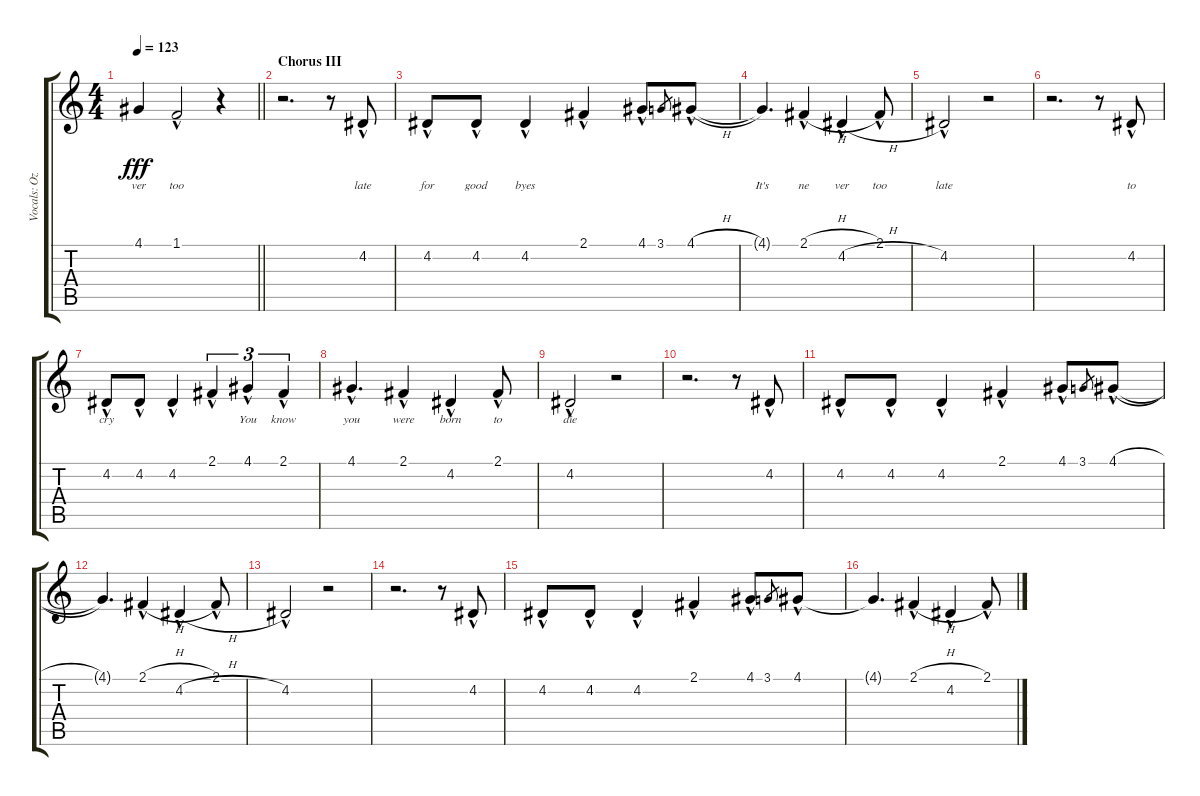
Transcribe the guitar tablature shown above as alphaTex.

\track ("Vocals: Ozzy" "Vocals: Oz") {instrument lead2sawtooth}
\staff {score tabs}
\tuning (E4 B3 G3 D3 A2 E2) {hide}
\ts (4 4)
\tempo 123
\clef g2
\barLineRight lightlight
\ks c
4.1{t}.4{lyrics (0 "ver") lyrics (1 "") lyrics (2 "") lyrics (3 "") lyrics (4 "") dy fff} 1.1{hac}.2{lyrics (0 "too") lyrics (1 "") lyrics (2 "") lyrics (3 "") lyrics (4 "")} r.4 |
\section ("" "Chorus III")
r.2{d} r.8 4.2{hac}.8{lyrics (0 "late") lyrics (1 "") lyrics (2 "") lyrics (3 "") lyrics (4 "")} |
4.2{hac}.8{lyrics (0 "for") lyrics (1 "") lyrics (2 "") lyrics (3 "") lyrics (4 "")} 4.2{hac}.8{lyrics (0 "good") lyrics (1 "") lyrics (2 "") lyrics (3 "") lyrics (4 "")} 4.2{hac}.4{lyrics (0 "byes") lyrics (1 "") lyrics (2 "") lyrics (3 "") lyrics (4 "")} 2.1{hac}.4{lyrics (0 "") lyrics (1 "") lyrics (2 "") lyrics (3 "") lyrics (4 "")} 4.1{hac}.8{lyrics (0 "") lyrics (1 "") lyrics (2 "") lyrics (3 "") lyrics (4 "")} 3.1.8{lyrics (0 "") lyrics (1 "") lyrics (2 "") lyrics (3 "") lyrics (4 "") gr} 4.1{h hac}.8{lyrics (0 "") lyrics (1 "") lyrics (2 "") lyrics (3 "") lyrics (4 "")} |
4.1{t}.4{d lyrics (0 "It's") lyrics (1 "") lyrics (2 "") lyrics (3 "") lyrics (4 "")} 2.1{h hac}.4{lyrics (0 "ne") lyrics (1 "") lyrics (2 "") lyrics (3 "") lyrics (4 "")} 4.2{h hac}.4{lyrics (0 "ver") lyrics (1 "") lyrics (2 "") lyrics (3 "") lyrics (4 "")} 2.1{hac}.8{lyrics (0 "too") lyrics (1 "") lyrics (2 "") lyrics (3 "") lyrics (4 "")} |
4.2{hac}.2{lyrics (0 "late") lyrics (1 "") lyrics (2 "") lyrics (3 "") lyrics (4 "")} r.2 |
r.2{d} r.8 4.2{hac}.8{lyrics (0 "to") lyrics (1 "") lyrics (2 "") lyrics (3 "") lyrics (4 "")} |
4.2{hac}.8{lyrics (0 "cry") lyrics (1 "") lyrics (2 "") lyrics (3 "") lyrics (4 "")} 4.2{hac}.8{lyrics (0 "") lyrics (1 "") lyrics (2 "") lyrics (3 "") lyrics (4 "")} 4.2{hac}.4{lyrics (0 "") lyrics (1 "") lyrics (2 "") lyrics (3 "") lyrics (4 "")} 2.1{hac}.4{tu (3 2) lyrics (0 "") lyrics (1 "") lyrics (2 "") lyrics (3 "") lyrics (4 "")} 4.1{hac}.4{tu (3 2) lyrics (0 "You") lyrics (1 "") lyrics (2 "") lyrics (3 "") lyrics (4 "")} 2.1{hac}.4{tu (3 2) lyrics (0 "know") lyrics (1 "") lyrics (2 "") lyrics (3 "") lyrics (4 "")} |
4.1{hac}.4{d lyrics (0 "you") lyrics (1 "") lyrics (2 "") lyrics (3 "") lyrics (4 "")} 2.1{hac}.4{lyrics (0 "were") lyrics (1 "") lyrics (2 "") lyrics (3 "") lyrics (4 "")} 4.2{hac}.4{lyrics (0 "born") lyrics (1 "") lyrics (2 "") lyrics (3 "") lyrics (4 "")} 2.1{hac}.8{lyrics (0 "to") lyrics (1 "") lyrics (2 "") lyrics (3 "") lyrics (4 "")} |
4.2{hac}.2{lyrics (0 "die") lyrics (1 "") lyrics (2 "") lyrics (3 "") lyrics (4 "")} r.2 |
r.2{d} r.8 4.2{hac}.8{lyrics (0 "") lyrics (1 "") lyrics (2 "") lyrics (3 "") lyrics (4 "")} |
4.2{hac}.8{lyrics (0 "") lyrics (1 "") lyrics (2 "") lyrics (3 "") lyrics (4 "")} 4.2{hac}.8{lyrics (0 "") lyrics (1 "") lyrics (2 "") lyrics (3 "") lyrics (4 "")} 4.2{hac}.4{lyrics (0 "") lyrics (1 "") lyrics (2 "") lyrics (3 "") lyrics (4 "")} 2.1{hac}.4 4.1{hac}.8 3.1.8{gr} 4.1{h hac}.8 |
4.1{t}.4{d} 2.1{h hac}.4 4.2{h hac}.4 2.1{hac}.8 |
4.2{hac}.2 r.2 |
r.2{d} r.8 4.2{hac}.8 |
4.2{hac}.8 4.2{hac}.8 4.2{hac}.4 2.1{hac}.4 4.1{hac}.8 3.1.8{gr} 4.1{hac}.8 |
4.1{t}.4{d} 2.1{h hac}.4 4.2{h hac}.4 2.1{hac}.8
